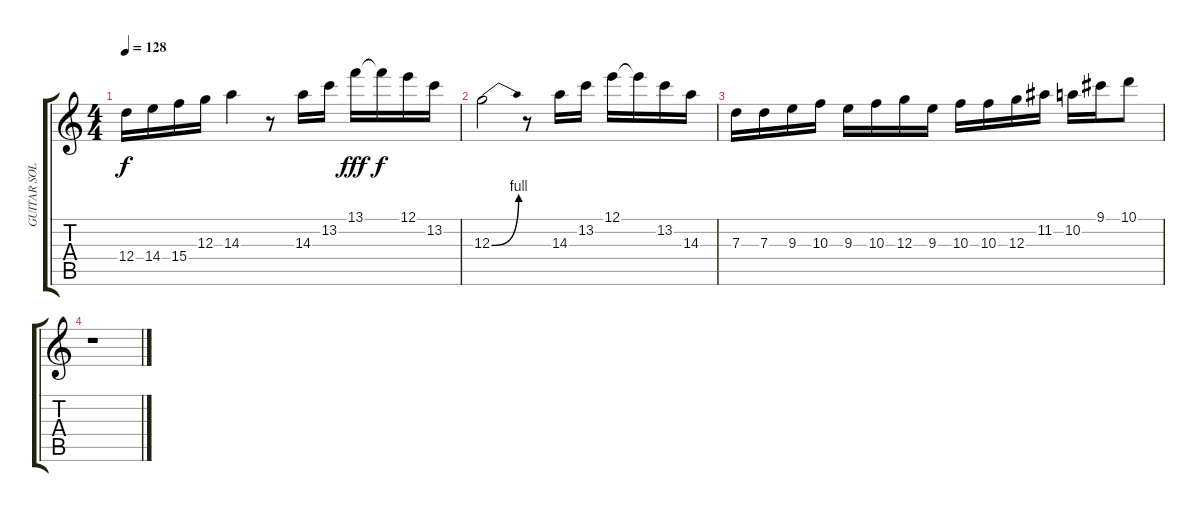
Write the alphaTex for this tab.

\track ("GUITAR SOLO" "GUITAR SOL") {instrument acousticguitarnylon}
\staff {score tabs}
\tuning (E4 B3 G3 D3 A2 E2) {hide}
\ts (4 4)
\tempo 128
\clef g2
\ks c
12.4.16{dy f volume 12} 14.4.16 15.4.16 12.3.16 14.3.4 r.8 14.3.16 13.2.16 13.1.16{dy fff} 13.1{t}.16{dy f} 12.1.16 13.2.16 |
12.3{be (bend 0 0 60 4)}.2{volume 11} r.8 14.3.16 13.2.16 12.1.16 12.1{t}.16 13.2.16 14.3.16 |
7.3.16{volume 16} 7.3.16 9.3.16 10.3.16 9.3.16 10.3.16 12.3.16 9.3.16 10.3.16 10.3.16 12.3.16 11.2.16 10.2.16 9.1.16 10.1.8 |
r.1
